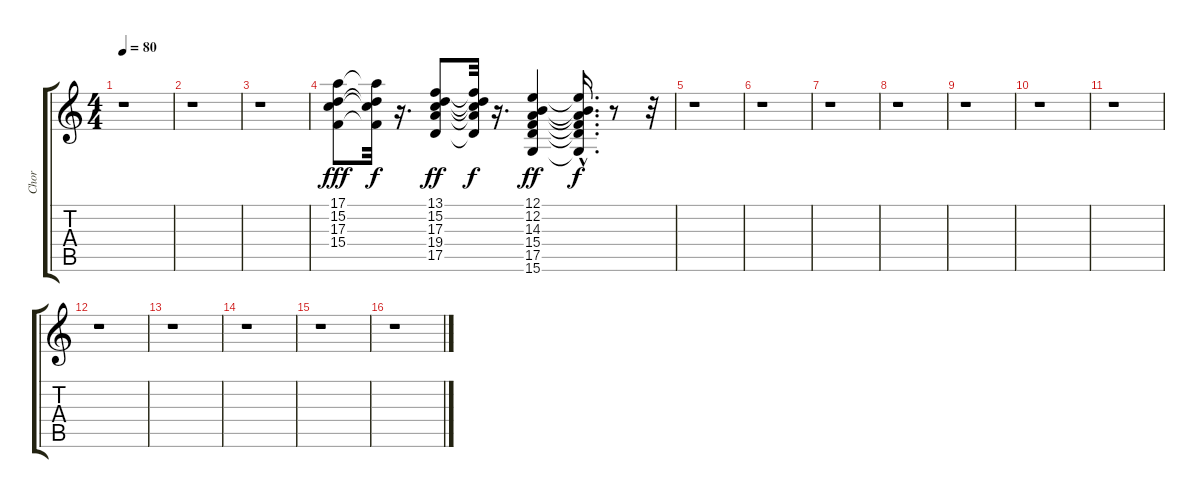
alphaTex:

\track ("Chor" "Chor") {instrument percussiveorgan}
\staff {score tabs}
\tuning (E4 B3 G3 D3 A2 E2) {hide}
\ts (4 4)
\tempo 80
\clef g2
\ks c
r.1{dy ff} |
r.1 |
r.1 |
(17.1 15.2 17.3 15.4).8{dy fff} (17.1{t} 15.2{t} 17.3{t} 15.4{t}).32{dy f} r.16{d} (13.1 15.2 17.3 19.4 17.5).8{dy ff} (13.1{t} 15.2{t} 17.3{t} 19.4{t} 17.5{t}).32{dy f} r.16{d} (12.1 12.2 14.3 15.4 17.5 15.6).4{dy ff} (12.1{hac t} 12.2{hac t} 14.3{hac t} 15.4{hac t} 17.5{hac t} 15.6{hac t}).16{d dy f} r.8 r.32 |
r.1 |
r.1 |
r.1 |
r.1 |
r.1 |
r.1 |
r.1 |
r.1 |
r.1 |
r.1 |
r.1 |
r.1
